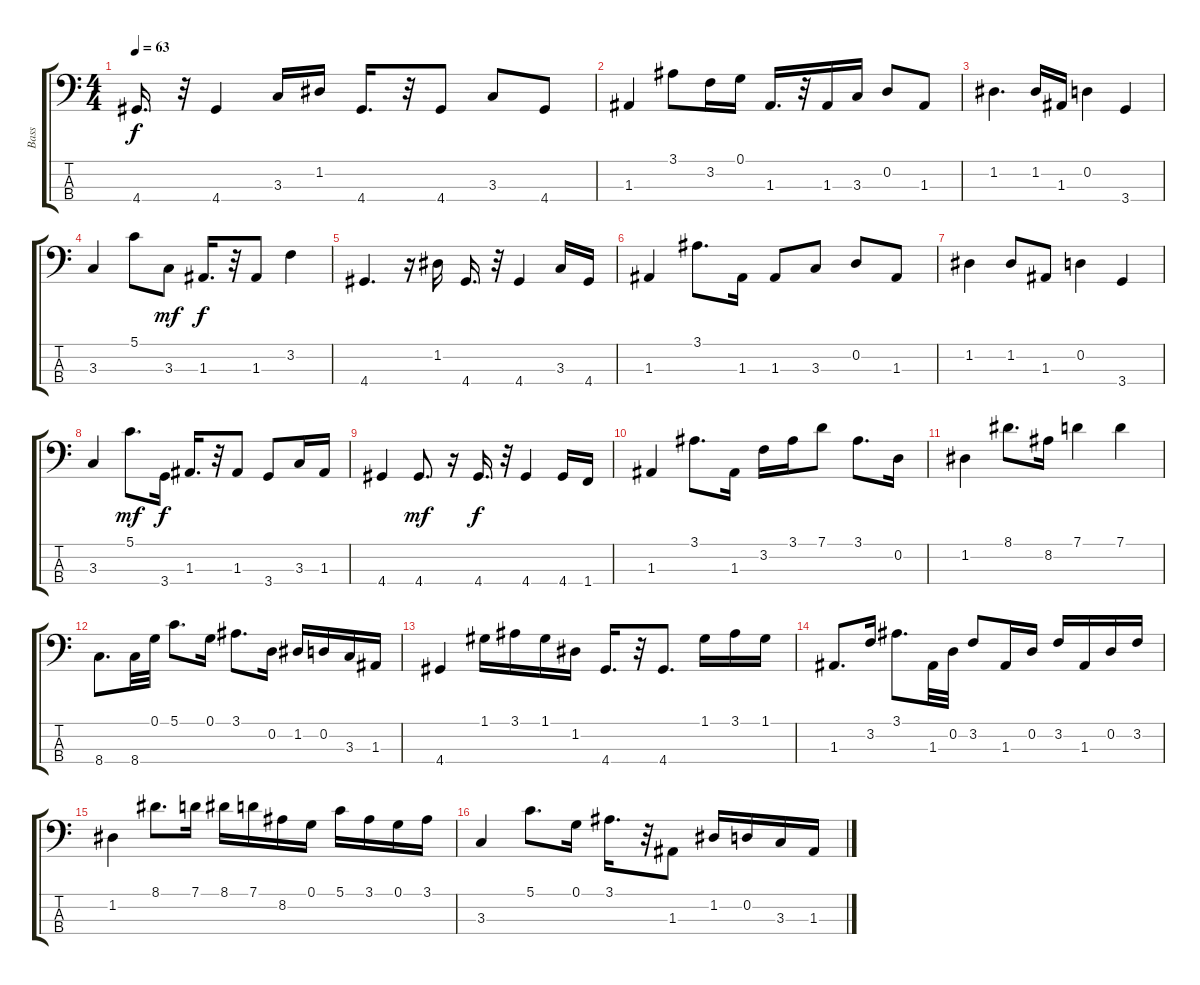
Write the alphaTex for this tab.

\track ("Bass" "Bass") {instrument electricbassfinger}
\staff {score tabs}
\tuning (G2 D2 A1 E1) {hide}
\ts (4 4)
\tempo 63
\clef f4
\ks c
4.4.16{d dy f} r.32 4.4.4 3.3.16 1.2.16 4.4.16{d} r.32 4.4.8 3.3.8 4.4.8 |
1.3.4 3.1.8 3.2.16 0.1.16 1.3.16{d} r.32 1.3.16 3.3.16 0.2.8 1.3.8 |
1.2.4{d} 1.2.16 1.3.16 0.2.4 3.4.4 |
3.3.4 5.1.8 3.3.8{dy mf} 1.3.16{d dy f} r.32 1.3.8 3.2.4 |
4.4.4{d} r.16 1.2.16 4.4.16{d} r.32 4.4.4 3.3.16 4.4.16 |
1.3.4 3.1.8{d} 1.3.16 1.3.8 3.3.8 0.2.8 1.3.8 |
1.2.4 1.2.8 1.3.8 0.2.4 3.4.4 |
3.3.4 5.1.8{d dy mf} 3.4.16{dy f} 1.3.16{d} r.32 1.3.8 3.4.8 3.3.16 1.3.16 |
4.4.4 4.4.8{d dy mf} r.16 4.4.16{d dy f} r.32 4.4.4 4.4.16 1.4.16 |
1.3.4 3.1.8{d} 1.3.16 3.2.16 3.1.16 7.1.8 3.1.8{d} 0.2.16 |
1.2.4 8.1.8{d} 8.2.16 7.1.4 7.1.4 |
8.4.8{d} 8.4.32 0.1.32 5.1.8{d} 0.1.16 3.1.8{d} 0.2.16 1.2.16 0.2.16 3.3.16 1.3.16 |
4.4.4 1.1.16 3.1.16 1.1.16 1.2.16 4.4.16{d} r.32 4.4.8{d} 1.1.16 3.1.16 1.1.16 |
1.3.8{d} 3.2.16 3.1.8{d} 1.3.32 0.2.32 3.2.8 1.3.16 0.2.16 3.2.16 1.3.16 0.2.16 3.2.16 |
1.2.4 8.1.8{d} 7.1.16 8.1.16 7.1.16 8.2.16 0.1.16 5.1.16 3.1.16 0.1.16 3.1.16 |
3.3.4 5.1.8{d} 0.1.16 3.1.16{d} r.32 1.3.8 1.2.16 0.2.16 3.3.16 1.3.16
